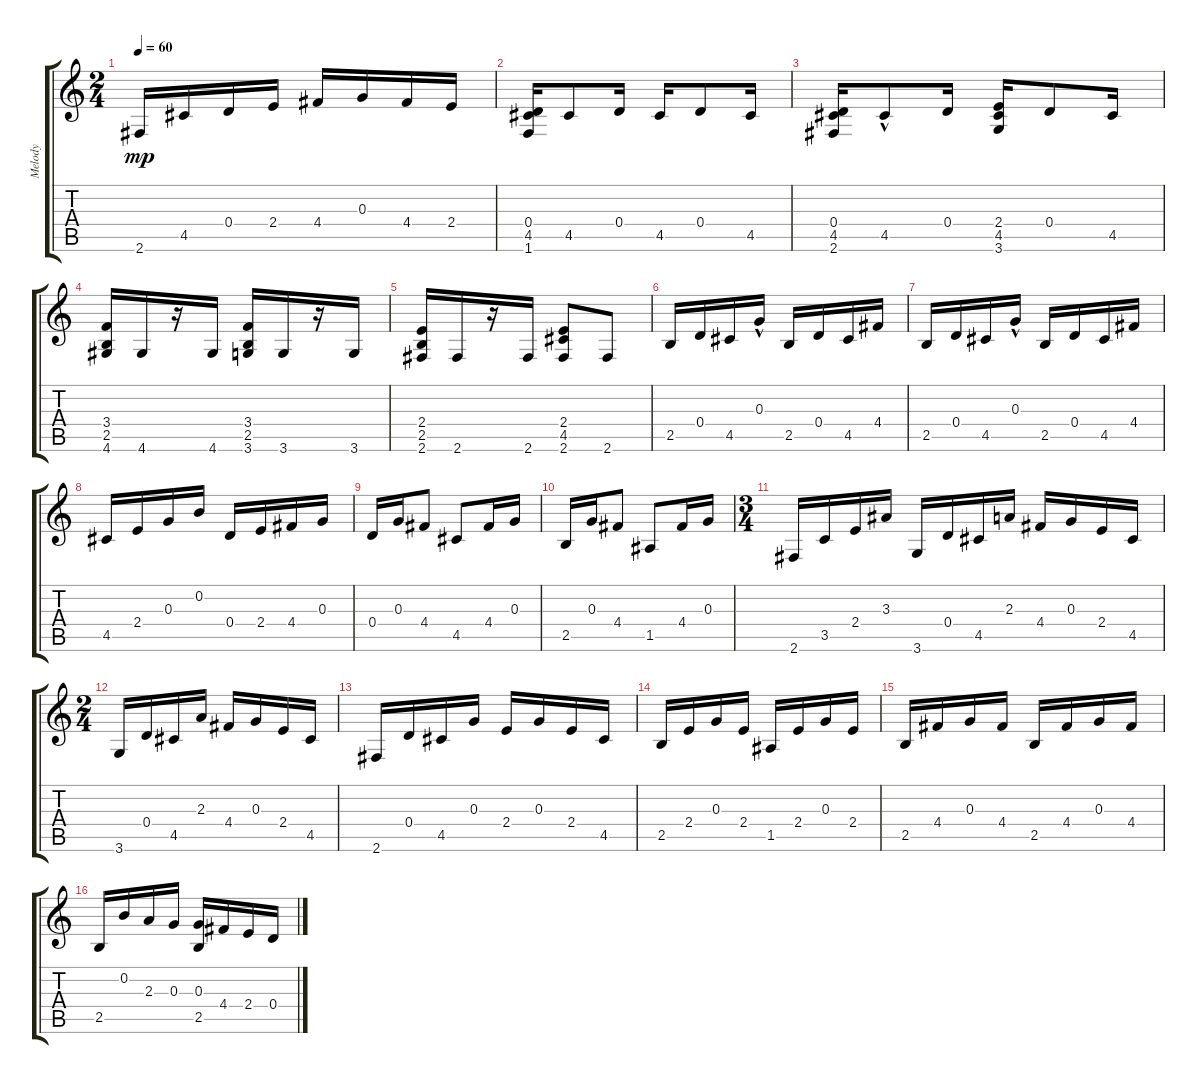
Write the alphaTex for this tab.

\track ("Melody" "Melody") {instrument acousticguitarnylon}
\staff {score tabs}
\tuning (E4 B3 G3 D3 A2 E2) {hide}
\ts (2 4)
\tempo 60
\clef g2
\ks c
2.6.16{dy mp} 4.5.16 0.4.16 2.4.16 4.4.16 0.3.16 4.4.16 2.4.16 |
(0.4 4.5 1.6).16 4.5.8 0.4.16 4.5.16 0.4.8 4.5.16 |
(0.4 4.5 2.6).16 4.5{hac}.8 0.4.16 (2.4 4.5 3.6).16 0.4.8 4.5.16 |
(3.4 2.5 4.6).16 4.6.16 r.16 4.6.16 (3.4 2.5 3.6).16 3.6.16 r.16 3.6.16 |
(2.4 2.5 2.6).16 2.6.16 r.16 2.6.16 (2.4 4.5 2.6).8 2.6.8 |
2.5.16 0.4.16 4.5.16 0.3{hac}.16 2.5.16 0.4.16 4.5.16 4.4.16 |
2.5.16 0.4.16 4.5.16 0.3{hac}.16 2.5.16 0.4.16 4.5.16 4.4.16 |
4.5.16 2.4.16 0.3.16 0.2.16 0.4.16 2.4.16 4.4.16 0.3.16 |
0.4.16 0.3.16 4.4.8 4.5.8 4.4.16 0.3.16 |
2.5.16 0.3.16 4.4.8 1.5.8 4.4.16 0.3.16 |
\ts (3 4)
2.6.16 3.5.16 2.4.16 3.3.16 3.6.16 0.4.16 4.5.16 2.3.16 4.4.16 0.3.16 2.4.16 4.5.16 |
\ts (2 4)
3.6.16 0.4.16 4.5.16 2.3.16 4.4.16 0.3.16 2.4.16 4.5.16 |
2.6.16 0.4.16 4.5.16 0.3.16 2.4.16 0.3.16 2.4.16 4.5.16 |
2.5.16 2.4.16 0.3.16 2.4.16 1.5.16 2.4.16 0.3.16 2.4.16 |
2.5.16 4.4.16 0.3.16 4.4.16 2.5.16 4.4.16 0.3.16 4.4.16 |
2.5.16 0.2.16 2.3.16 0.3.16 (0.3 2.5).16 4.4.16 2.4.16 0.4.16
